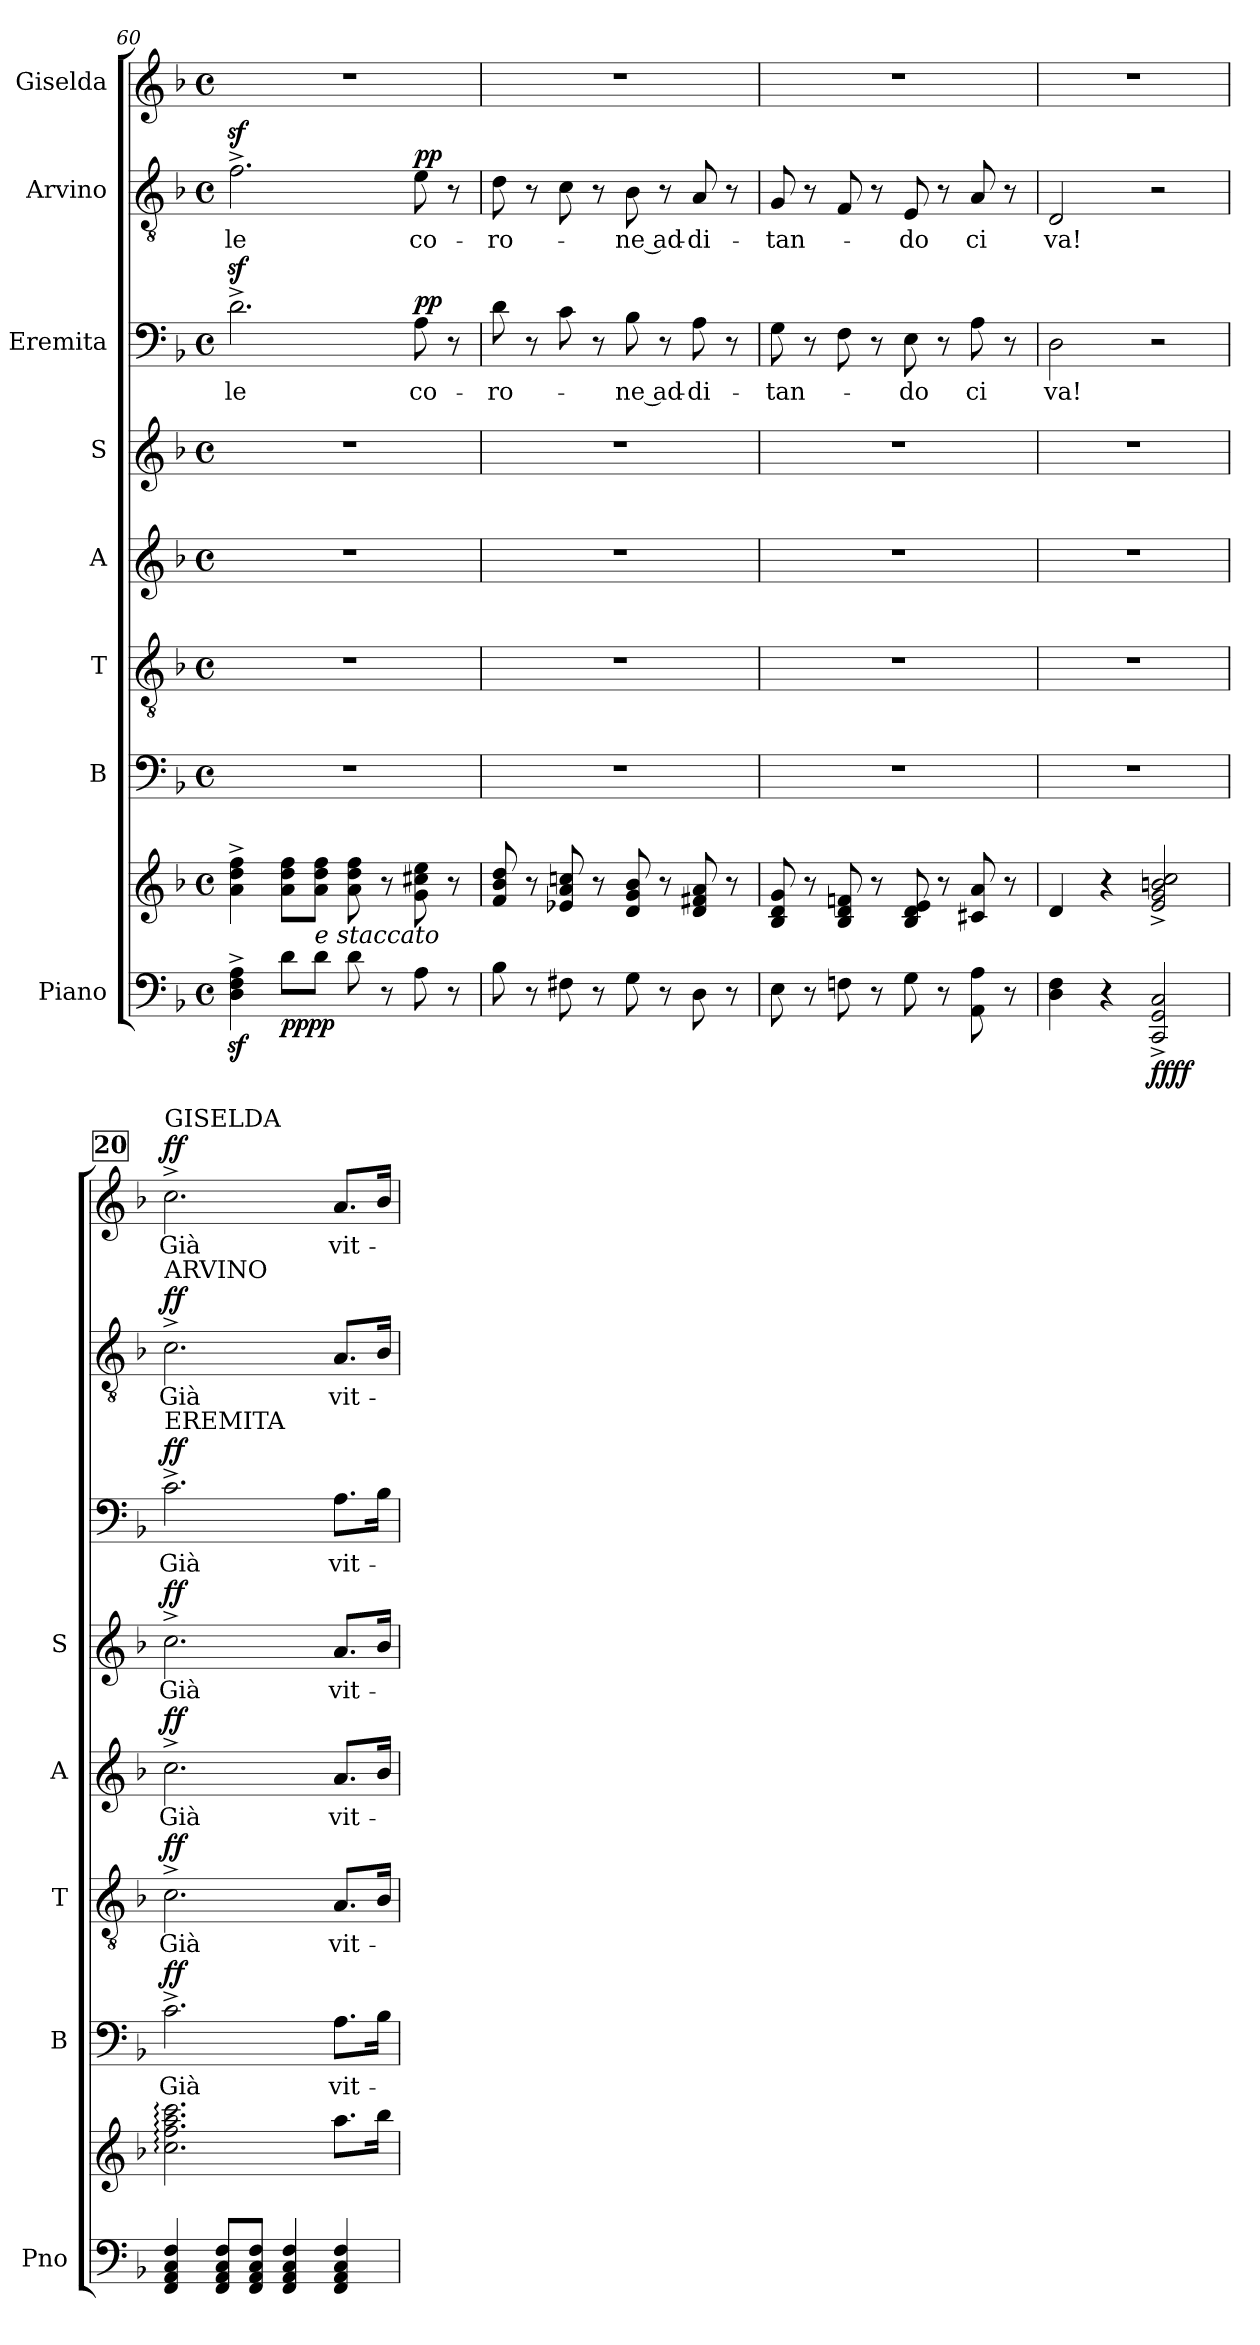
**kern	**kern	**dynam	**kern	**text	**dynam	**kern	**text	**dynam	**kern	**text	**dynam	**kern	**text	**dynam	**kern	**text	**dynam	**kern	**text	**dynam	**kern	**text	**dynam
*part8	*part8	*part8	*part7	*part7	*part7	*part6	*part6	*part6	*part5	*part5	*part5	*part4	*part4	*part4	*part3	*part3	*part3	*part2	*part2	*part2	*part1	*part1	*part1
*staff9	*staff8	*staff8/9	*staff7	*staff7	*staff7	*staff6	*staff6	*staff6	*staff5	*staff5	*staff5	*staff4	*staff4	*staff4	*staff3	*staff3	*staff3	*staff2	*staff2	*staff2	*staff1	*staff1	*staff1
*I"Piano	*	*	*I"B	*	*	*I"T	*	*	*I"A	*	*	*I"S	*	*	*I"Eremita	*	*	*I"Arvino	*	*	*I"Giselda	*	*
*I'Pno	*	*	*I'B	*	*	*I'T	*	*	*I'A	*	*	*I'S	*	*	*	*	*	*	*	*	*	*	*
*clefF4	*clefG2	*	*clefF4	*	*	*clefGv2	*	*	*clefG2	*	*	*clefG2	*	*	*clefF4	*	*	*clefGv2	*	*	*clefG2	*	*
*k[b-]	*k[b-]	*	*k[b-]	*	*	*k[b-]	*	*	*k[b-]	*	*	*k[b-]	*	*	*k[b-]	*	*	*k[b-]	*	*	*k[b-]	*	*
*M4/4	*M4/4	*	*M4/4	*	*	*M4/4	*	*	*M4/4	*	*	*M4/4	*	*	*M4/4	*	*	*M4/4	*	*	*M4/4	*	*
*met(c)	*met(c)	*	*met(c)	*	*	*met(c)	*	*	*met(c)	*	*	*met(c)	*	*	*met(c)	*	*	*met(c)	*	*	*met(c)	*	*
=60	=60	=60	=60	=60	=60	=60	=60	=60	=60	=60	=60	=60	=60	=60	=60	=60	=60	=60	=60	=60	=60	=60	=60
4D\z>^ 4F\z>^ 4A\z>^	4a\^ 4dd\^ 4ff\^	.	1r	.	.	1r	.	.	1r	.	.	1r	.	.	2.dz>^\	le	.	2.fz>^\	le	.	1r	.	.
!	!	!LO:DY:b=2	!	!	!	!	!	!	!	!	!	!	!	!	!	!	!	!	!	!	!	!	!
!	!	!LO:DY:n=1:b	!	!	!	!	!	!	!	!	!	!	!	!	!	!	!	!	!	!	!	!	!
8d\L	8a\ 8dd\ 8ff\L	pp pp	.	.	.	.	.	.	.	.	.	.	.	.	.	.	.	.	.	.	.	.	.
!LO:TX:a:i:t=e staccato	!	!	!	!	!	!	!	!	!	!	!	!	!	!	!	!	!	!	!	!	!	!	!
8d\J	8a\ 8dd\ 8ff\J	.	.	.	.	.	.	.	.	.	.	.	.	.	.	.	.	.	.	.	.	.	.
8d\	8a\ 8dd\ 8ff\	.	.	.	.	.	.	.	.	.	.	.	.	.	.	.	.	.	.	.	.	.	.
8r	8r	.	.	.	.	.	.	.	.	.	.	.	.	.	.	.	.	.	.	.	.	.	.
!	!	!	!	!	!	!	!	!	!	!	!	!	!	!	!	!	!LO:DY:a	!	!	!LO:DY:a	!	!	!
8A\	8g\ 8cc#X\ 8ee\	.	.	.	.	.	.	.	.	.	.	.	.	.	8A\	co-	pp	8e\	co-	pp	.	.	.
8r	8r	.	.	.	.	.	.	.	.	.	.	.	.	.	8r	.	.	8r	.	.	.	.	.
=61	=61	=61	=61	=61	=61	=61	=61	=61	=61	=61	=61	=61	=61	=61	=61	=61	=61	=61	=61	=61	=61	=61	=61
8B-\	8f/ 8b-/ 8dd/	.	1r	.	.	1r	.	.	1r	.	.	1r	.	.	8d\	-ro-	.	8d\	-ro-	.	1r	.	.
8r	8r	.	.	.	.	.	.	.	.	.	.	.	.	.	8r	.	.	8r	.	.	.	.	.
8F#X\	8e-X/ 8a/ 8ccn/	.	.	.	.	.	.	.	.	.	.	.	.	.	8c\	.	.	8c\	.	.	.	.	.
8r	8r	.	.	.	.	.	.	.	.	.	.	.	.	.	8r	.	.	8r	.	.	.	.	.
8G\	8d/ 8g/ 8b-/	.	.	.	.	.	.	.	.	.	.	.	.	.	8B-\	-ne ad-	.	8B-\	-ne ad-	.	.	.	.
8r	8r	.	.	.	.	.	.	.	.	.	.	.	.	.	8r	.	.	8r	.	.	.	.	.
8D\	8d/ 8f#X/ 8a/	.	.	.	.	.	.	.	.	.	.	.	.	.	8A\	-di-	.	8A/	-di-	.	.	.	.
8r	8r	.	.	.	.	.	.	.	.	.	.	.	.	.	8r	.	.	8r	.	.	.	.	.
!!LO:PB:g=z
=62	=62	=62	=62	=62	=62	=62	=62	=62	=62	=62	=62	=62	=62	=62	=62	=62	=62	=62	=62	=62	=62	=62	=62
8E\	8B-/ 8d/ 8g/	.	1r	.	.	1r	.	.	1r	.	.	1r	.	.	8G\	-tan-	.	8G/	-tan-	.	1r	.	.
8r	8r	.	.	.	.	.	.	.	.	.	.	.	.	.	8r	.	.	8r	.	.	.	.	.
8Fn\	8B-/ 8d/ 8fn/	.	.	.	.	.	.	.	.	.	.	.	.	.	8F\	.	.	8F/	.	.	.	.	.
8r	8r	.	.	.	.	.	.	.	.	.	.	.	.	.	8r	.	.	8r	.	.	.	.	.
8G\	8B-/ 8d/ 8e/	.	.	.	.	.	.	.	.	.	.	.	.	.	8E\	-do	.	8E/	-do	.	.	.	.
8r	8r	.	.	.	.	.	.	.	.	.	.	.	.	.	8r	.	.	8r	.	.	.	.	.
8AA\ 8A\	8c#X/ 8a/	.	.	.	.	.	.	.	.	.	.	.	.	.	8A\	ci	.	8A/	ci	.	.	.	.
8r	8r	.	.	.	.	.	.	.	.	.	.	.	.	.	8r	.	.	8r	.	.	.	.	.
=63	=63	=63	=63	=63	=63	=63	=63	=63	=63	=63	=63	=63	=63	=63	=63	=63	=63	=63	=63	=63	=63	=63	=63
4D\ 4F\	4d/	.	1r	.	.	1r	.	.	1r	.	.	1r	.	.	2D\	va!	.	2D/	va!	.	1r	.	.
4r	4r	.	.	.	.	.	.	.	.	.	.	.	.	.	.	.	.	.	.	.	.	.	.
!	!	!LO:DY:b=2	!	!	!	!	!	!	!	!	!	!	!	!	!	!	!	!	!	!	!	!	!
!	!	!LO:DY:n=1:b	!	!	!	!	!	!	!	!	!	!	!	!	!	!	!	!	!	!	!	!	!
2CC/^ 2GG/^ 2C/^	2e/^ 2g/^ 2bn/^ 2cc/^	ff ff	.	.	.	.	.	.	.	.	.	.	.	.	2r	.	.	2r	.	.	.	.	.
!!LO:REH:place=s1:a:B:fs=14:t=20
=64	=64	=64	=64	=64	=64	=64	=64	=64	=64	=64	=64	=64	=64	=64	=64	=64	=64	=64	=64	=64	=64	=64	=64
!	!	!	!	!	!	!	!	!	!	!	!	!	!	!	!	!	!	!	!	!	!LO:TX:a:t=GISELDA	!	!
!	!	!	!	!	!	!	!	!	!	!	!	!	!	!	!	!	!	!LO:TX:a:t=ARVINO	!	!	!	!	!
!	!	!	!	!	!	!	!	!	!	!	!	!	!	!	!LO:TX:a:t=EREMITA	!	!	!	!	!	!	!	!
!	!	!	!	!	!LO:DY:a	!	!	!LO:DY:a	!	!	!LO:DY:a	!	!	!LO:DY:a	!	!	!LO:DY:a	!	!	!LO:DY:a	!	!	!LO:DY:a
4FF/ 4AA/ 4C/ 4F/	2.cc\: 2.ff\: 2.aa\: 2.ccc\:	.	2.c^\	Già	ff	2.c^\	Già	ff	2.cc^\	Già	ff	2.cc^\	Già	ff	2.c^\	Già	ff	2.c^\	Già	ff	2.cc^\	Già	ff
8FF/ 8AA/ 8C/ 8F/L	.	.	.	.	.	.	.	.	.	.	.	.	.	.	.	.	.	.	.	.	.	.	.
8FF/ 8AA/ 8C/ 8F/J	.	.	.	.	.	.	.	.	.	.	.	.	.	.	.	.	.	.	.	.	.	.	.
4FF/ 4AA/ 4C/ 4F/	.	.	.	.	.	.	.	.	.	.	.	.	.	.	.	.	.	.	.	.	.	.	.
4FF/ 4AA/ 4C/ 4F/	8.aa\L	.	8.A\L	vit-	.	8.A/L	vit-	.	8.a/L	vit-	.	8.a/L	vit-	.	8.A\L	vit-	.	8.A/L	vit-	.	8.a/L	vit-	.
.	16bb-\Jk	.	16B-\Jk	.	.	16B-/Jk	.	.	16b-/Jk	.	.	16b-/Jk	.	.	16B-\Jk	.	.	16B-/Jk	.	.	16b-/Jk	.	.
=	=	=	=	=	=	=	=	=	=	=	=	=	=	=	=	=	=	=	=	=	=	=	=
*-	*-	*-	*-	*-	*-	*-	*-	*-	*-	*-	*-	*-	*-	*-	*-	*-	*-	*-	*-	*-	*-	*-	*-
